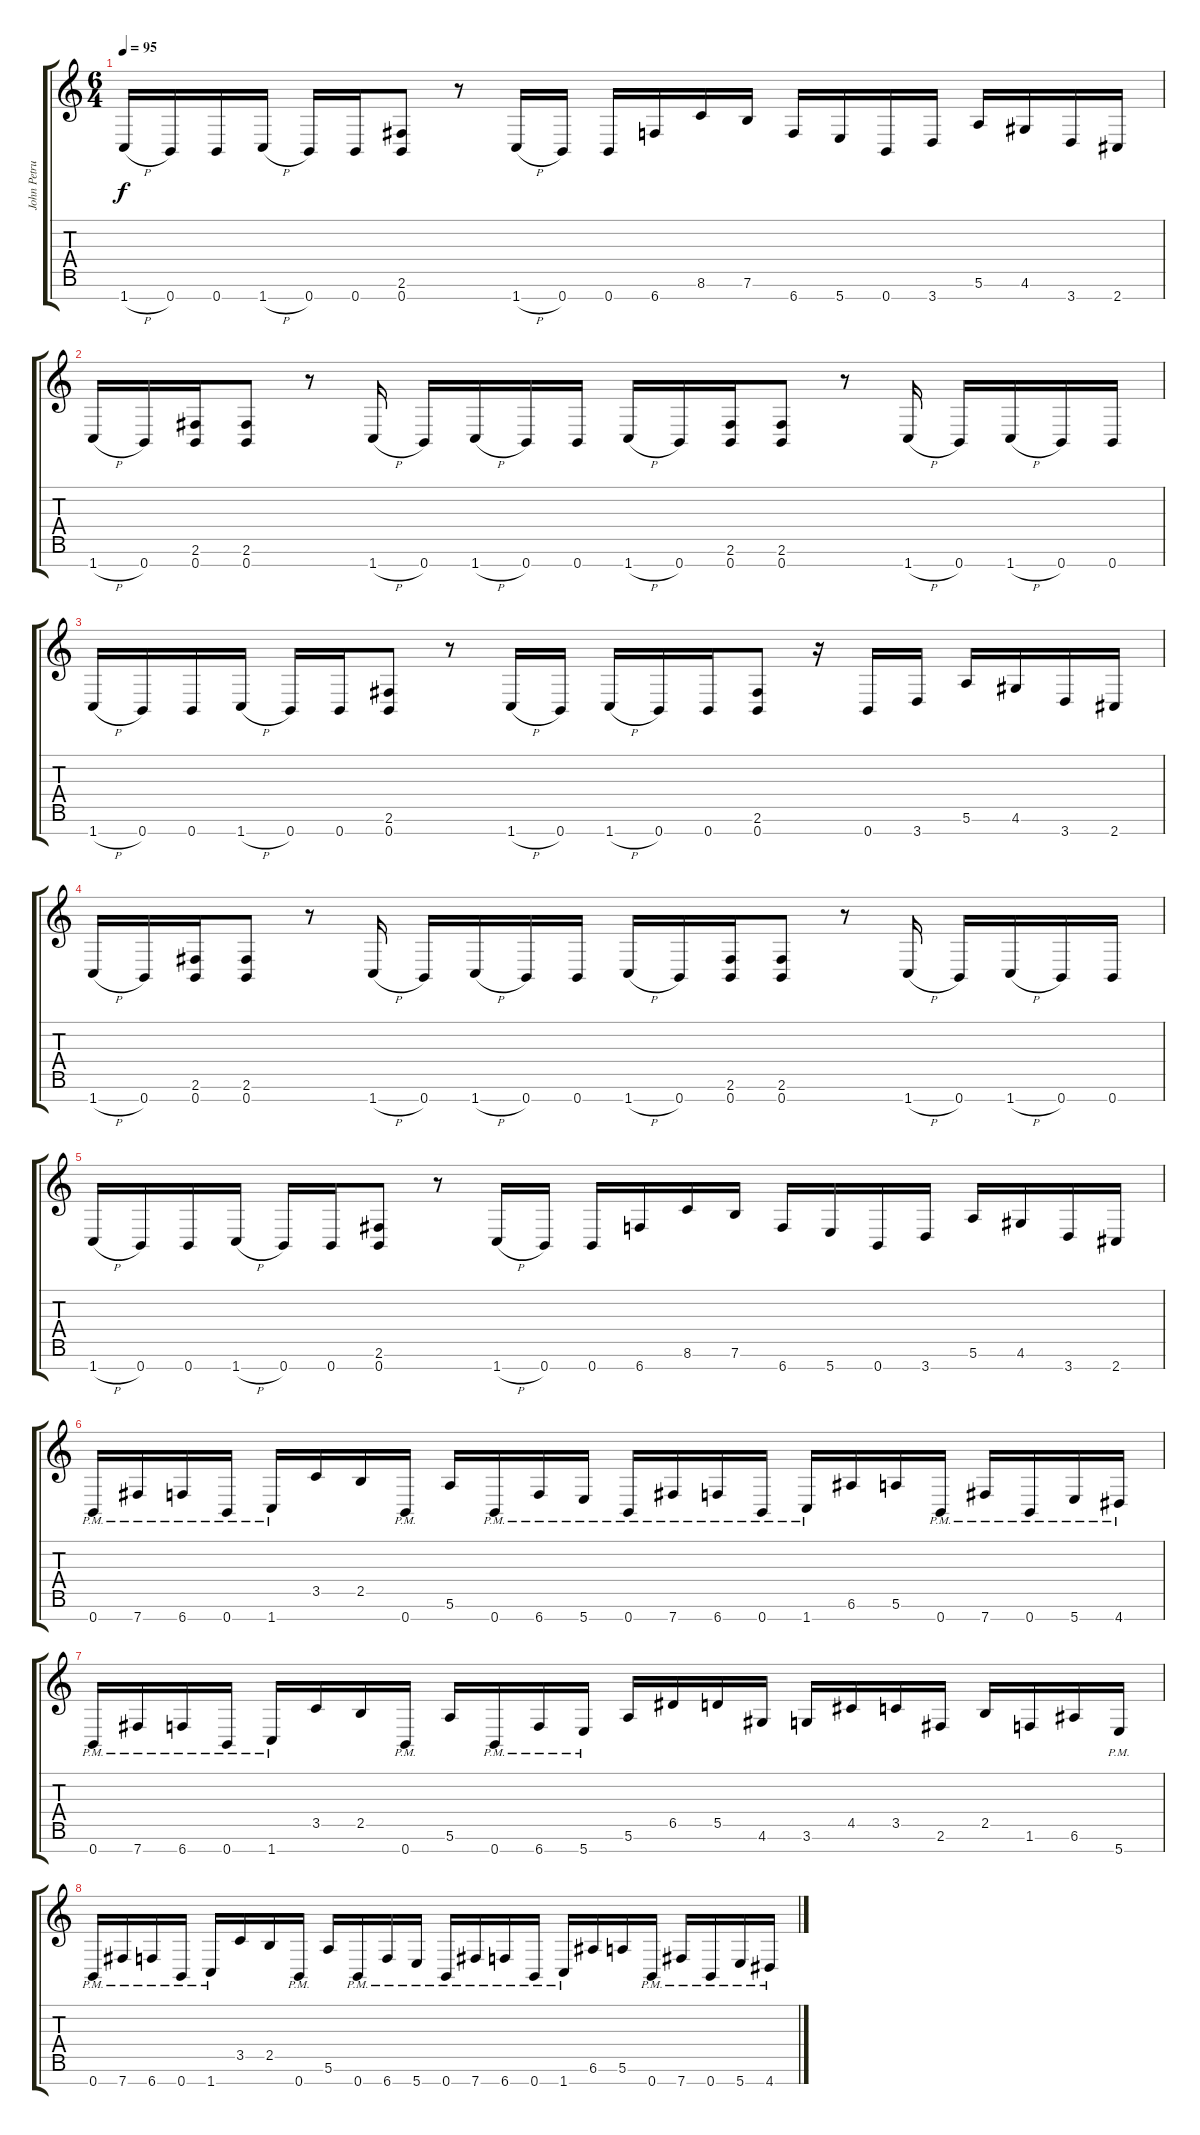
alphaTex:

\track ("John Petrucci" "John Petru") {instrument distortionguitar}
\staff {score tabs}
\tuning (E4 B3 G3 D3 A2 E2 B1) {hide}
\ts (6 4)
\tempo 95
\clef g2
\ks c
1.7{h}.16{dy f} 0.7.16 0.7.16 1.7{h}.16 0.7.16 0.7.16 (2.6 0.7).8 r.8 1.7{h}.16 0.7.16 0.7.16 6.7.16 8.6.16 7.6.16 6.7.16 5.7.16 0.7.16 3.7.16 5.6.16 4.6.16 3.7.16 2.7.16 |
1.7{h}.16 0.7.16 (2.6 0.7).16 (2.6 0.7).8 r.8 1.7{h}.16 0.7.16 1.7{h}.16 0.7.16 0.7.16 1.7{h}.16 0.7.16 (2.6 0.7).16 (2.6 0.7).8 r.8 1.7{h}.16 0.7.16 1.7{h}.16 0.7.16 0.7.16 |
1.7{h}.16 0.7.16 0.7.16 1.7{h}.16 0.7.16 0.7.16 (2.6 0.7).8 r.8 1.7{h}.16 0.7.16 1.7{h}.16 0.7.16 0.7.16 (2.6 0.7).8 r.16 0.7.16 3.7.16 5.6.16 4.6.16 3.7.16 2.7.16 |
1.7{h}.16 0.7.16 (2.6 0.7).16 (2.6 0.7).8 r.8 1.7{h}.16 0.7.16 1.7{h}.16 0.7.16 0.7.16 1.7{h}.16 0.7.16 (2.6 0.7).16 (2.6 0.7).8 r.8 1.7{h}.16 0.7.16 1.7{h}.16 0.7.16 0.7.16 |
1.7{h}.16 0.7.16 0.7.16 1.7{h}.16 0.7.16 0.7.16 (2.6 0.7).8 r.8 1.7{h}.16 0.7.16 0.7.16 6.7.16 8.6.16 7.6.16 6.7.16 5.7.16 0.7.16 3.7.16 5.6.16 4.6.16 3.7.16 2.7.16 |
0.7{pm}.16 7.7{pm}.16 6.7{pm}.16 0.7{pm}.16 1.7{pm}.16 3.5.16 2.5.16 0.7{pm}.16 5.6.16 0.7{pm}.16 6.7{pm}.16 5.7{pm}.16 0.7{pm}.16 7.7{pm}.16 6.7{pm}.16 0.7{pm}.16 1.7{pm}.16 6.6.16 5.6.16 0.7{pm}.16 7.7{pm}.16 0.7{pm}.16 5.7{pm}.16 4.7{pm}.16 |
0.7{pm}.16 7.7{pm}.16 6.7{pm}.16 0.7{pm}.16 1.7{pm}.16 3.5.16 2.5.16 0.7{pm}.16 5.6.16 0.7{pm}.16 6.7{pm}.16 5.7{pm}.16 5.6.16 6.5.16 5.5.16 4.6.16 3.6.16 4.5.16 3.5.16 2.6.16 2.5.16 1.6.16 6.6.16 5.7{pm}.16 |
0.7{pm}.16 7.7{pm}.16 6.7{pm}.16 0.7{pm}.16 1.7{pm}.16 3.5.16 2.5.16 0.7{pm}.16 5.6.16 0.7{pm}.16 6.7{pm}.16 5.7{pm}.16 0.7{pm}.16 7.7{pm}.16 6.7{pm}.16 0.7{pm}.16 1.7{pm}.16 6.6.16 5.6.16 0.7{pm}.16 7.7{pm}.16 0.7{pm}.16 5.7{pm}.16 4.7{pm}.16
